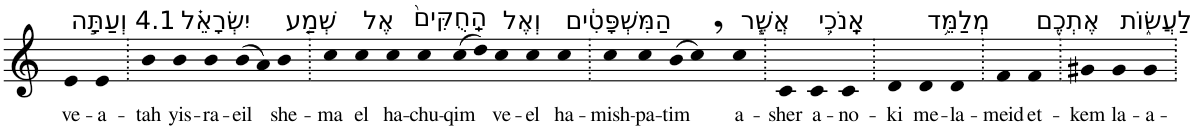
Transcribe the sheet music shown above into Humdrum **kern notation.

**kern	**text
*part1	*part1
*staff1	*staff1
*I"Piano	*
*I'Pno	*
*clefG2	*
*k[]	*
=1	=1
!LO:TX:a:t=4.1 וְעַתָּ֣ה	!
!	!LO:LY:b
4e	ve-
!	!LO:LY:b
4e	-a-
=2.	=2.
!	!LO:LY:b
4b	-tah
!LO:TX:a:t=יִשְׂרָאֵ֗ל	!
!	!LO:LY:b
4b	yis-
!	!LO:LY:b
4b	-ra-
!	!LO:LY:b
(>8b	-eil
8a)	.
!LO:TX:a:t=שְׁמַ֤ע	!
!	!LO:LY:b
4b	she-
=3.	=3.
!	!LO:LY:b
4cc	-ma
!LO:TX:a:t=אֶל	!
!	!LO:LY:b
4cc	el
!LO:TX:a:t=הַֽחֻקִּים֙	!
!	!LO:LY:b
4cc	ha-
!	!LO:LY:b
4cc	-chu-
!	!LO:LY:b
(>8cc	-qim
8dd)	.
!LO:TX:a:t=וְאֶל	!
!	!LO:LY:b
4cc	ve-
!	!LO:LY:b
4cc	-el
!LO:TX:a:t=הַמִּשְׁפָּטִ֔ים	!
!	!LO:LY:b
4cc	ha-
=4.	=4.
!	!LO:LY:b
4cc	-mish-
!	!LO:LY:b
4cc	-pa-
!	!LO:LY:b
(>8b	-tim
8cc,)	.
!LO:TX:a:t=אֲשֶׁ֧ר	!
!	!LO:LY:b
4cc	a-
=5.	=5.
!	!LO:LY:b
4c	-sher
!LO:TX:a:t=אָֽנֹכִ֛י	!
!	!LO:LY:b
4c	a-
!	!LO:LY:b
4c	-no-
=6.	=6.
!	!LO:LY:b
4d	-ki
!LO:TX:a:t=מְלַמֵּ֥ד	!
!	!LO:LY:b
4d	me-
!	!LO:LY:b
4d	-la-
=7.	=7.
!	!LO:LY:b
4f	-meid
!LO:TX:a:t=אֶתְכֶ֖ם	!
!	!LO:LY:b
4f	et-
=8.	=8.
!	!LO:LY:b
4g#X	-kem
!LO:TX:a:t=לַעֲשׂ֑וֹת	!
!	!LO:LY:b
4g#	la-
!	!LO:LY:b
4g#	-a-
=.	=.
*-	*-
